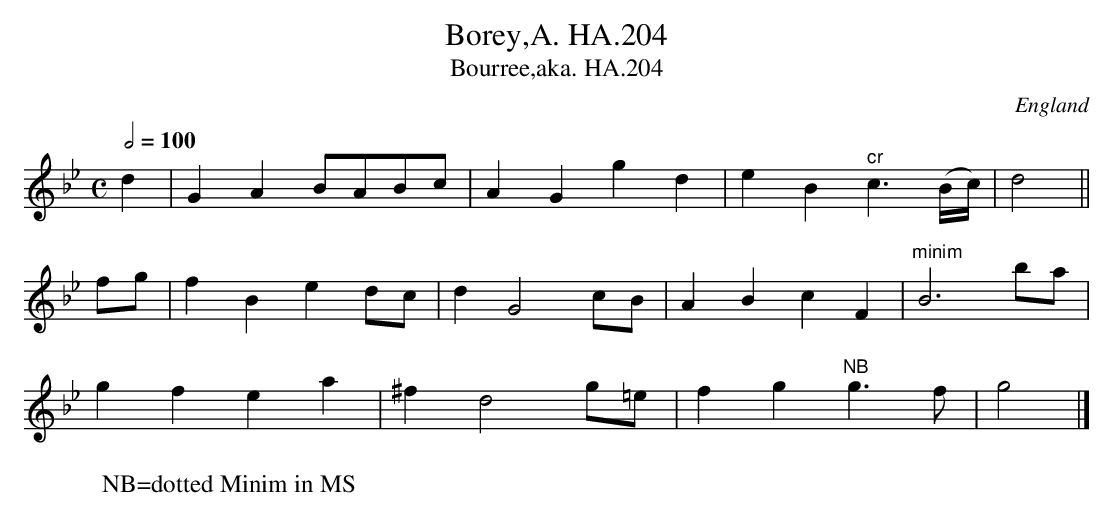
X:1
T:Borey,A. HA.204
T:Bourree,aka. HA.204
M:C
L:1/8
Q:1/2=100
O:England
K:Bb major
d2|G2A2 BABc|A2G2g2d2|e2B2"^cr"c3(B/2c/2)|d4||!
fg|f2B2e2 dc|d2G4 cB|A2B2c2F2|"^minim"B6 ba|!
g2f2e2a2|^f2d4 g=e|f2g2"^NB"g3f|g4|]
W:NB=dotted Minim in MS
